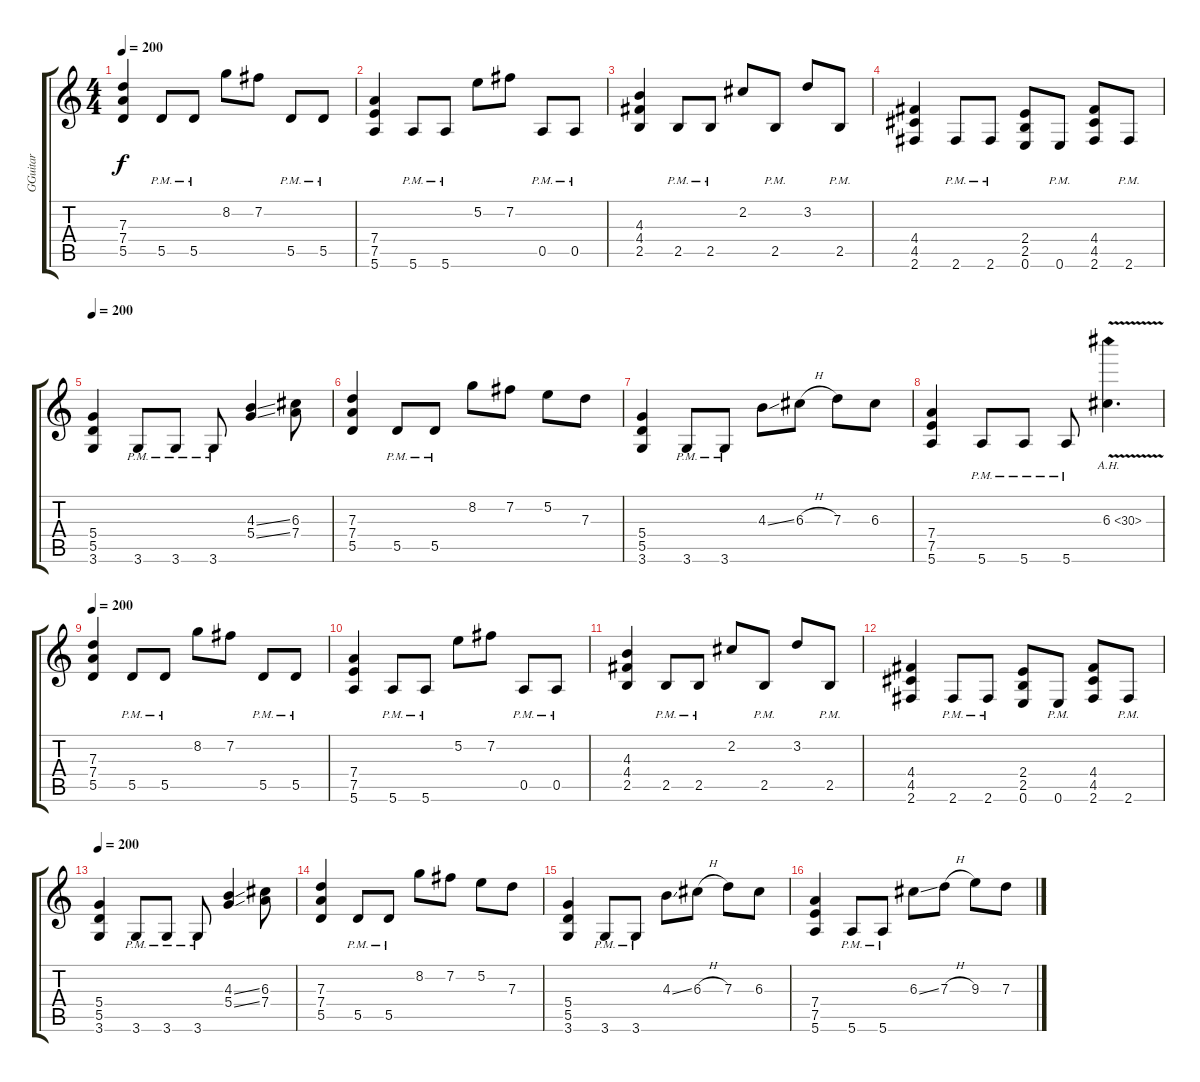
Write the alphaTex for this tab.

\track ("GGuitar" "GGuitar") {instrument distortionguitar}
\staff {score tabs}
\tuning (E4 B3 G3 D3 A2 E2) {hide}
\ts (4 4)
\tempo 200
\clef g2
\ks c
(7.3 7.4 5.5).4{dy f} 5.5{pm}.8 5.5{pm}.8 8.2.8 7.2.8 5.5{pm}.8 5.5{pm}.8 |
(7.4 7.5 5.6).4 5.6{pm}.8 5.6{pm}.8 5.2.8 7.2.8 0.5{pm}.8 0.5{pm}.8 |
(4.3 4.4 2.5).4 2.5{pm}.8 2.5{pm}.8 2.2.8 2.5{pm}.8 3.2.8 2.5{pm}.8 |
(4.4 4.5 2.6).4 2.6{pm}.8 2.6{pm}.8 (2.4 2.5 0.6).8 0.6{pm}.8 (4.4 4.5 2.6).8 2.6{pm}.8 |
\tempo 200
(5.4 5.5 3.6).4 3.6{pm}.8 3.6{pm}.8 3.6{pm}.8 (4.3{ss} 5.4{ss}).4 (6.3 7.4).8 |
(7.3 7.4 5.5).4 5.5{pm}.8 5.5{pm}.8 8.2.8 7.2.8 5.2.8 7.3.8 |
(5.4 5.5 3.6).4 3.6{pm}.8 3.6{pm}.8 4.3{ss}.8 6.3{h}.8 7.3.8 6.3.8 |
(7.4 7.5 5.6).4 5.6{pm}.8 5.6{pm}.8 5.6{pm}.8 6.3{ah 24 v}.4{d} |
\tempo 200
(7.3 7.4 5.5).4 5.5{pm}.8 5.5{pm}.8 8.2.8 7.2.8 5.5{pm}.8 5.5{pm}.8 |
(7.4 7.5 5.6).4 5.6{pm}.8 5.6{pm}.8 5.2.8 7.2.8 0.5{pm}.8 0.5{pm}.8 |
(4.3 4.4 2.5).4 2.5{pm}.8 2.5{pm}.8 2.2.8 2.5{pm}.8 3.2.8 2.5{pm}.8 |
(4.4 4.5 2.6).4 2.6{pm}.8 2.6{pm}.8 (2.4 2.5 0.6).8 0.6{pm}.8 (4.4 4.5 2.6).8 2.6{pm}.8 |
\tempo 200
(5.4 5.5 3.6).4 3.6{pm}.8 3.6{pm}.8 3.6{pm}.8 (4.3{ss} 5.4{ss}).4 (6.3 7.4).8 |
(7.3 7.4 5.5).4 5.5{pm}.8 5.5{pm}.8 8.2.8 7.2.8 5.2.8 7.3.8 |
(5.4 5.5 3.6).4 3.6{pm}.8 3.6{pm}.8 4.3{ss}.8 6.3{h}.8 7.3.8 6.3.8 |
(7.4 7.5 5.6).4 5.6{pm}.8 5.6{pm}.8 6.3{ss}.8 7.3{h}.8 9.3.8 7.3.8
